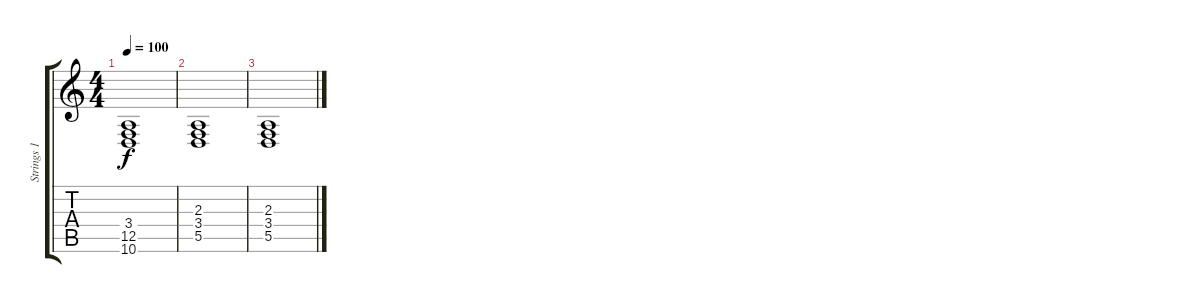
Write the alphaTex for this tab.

\track ("Strings 1" "Strings 1") {instrument stringensemble1}
\staff {score tabs}
\tuning (E4 B3 G3 D3 A2 E2) {hide}
\ts (4 4)
\tempo 100
\clef g2
\ks c
(3.4 12.5 10.6).1{dy f} |
(2.3 3.4 5.5).1 |
(2.3 3.4 5.5).1
